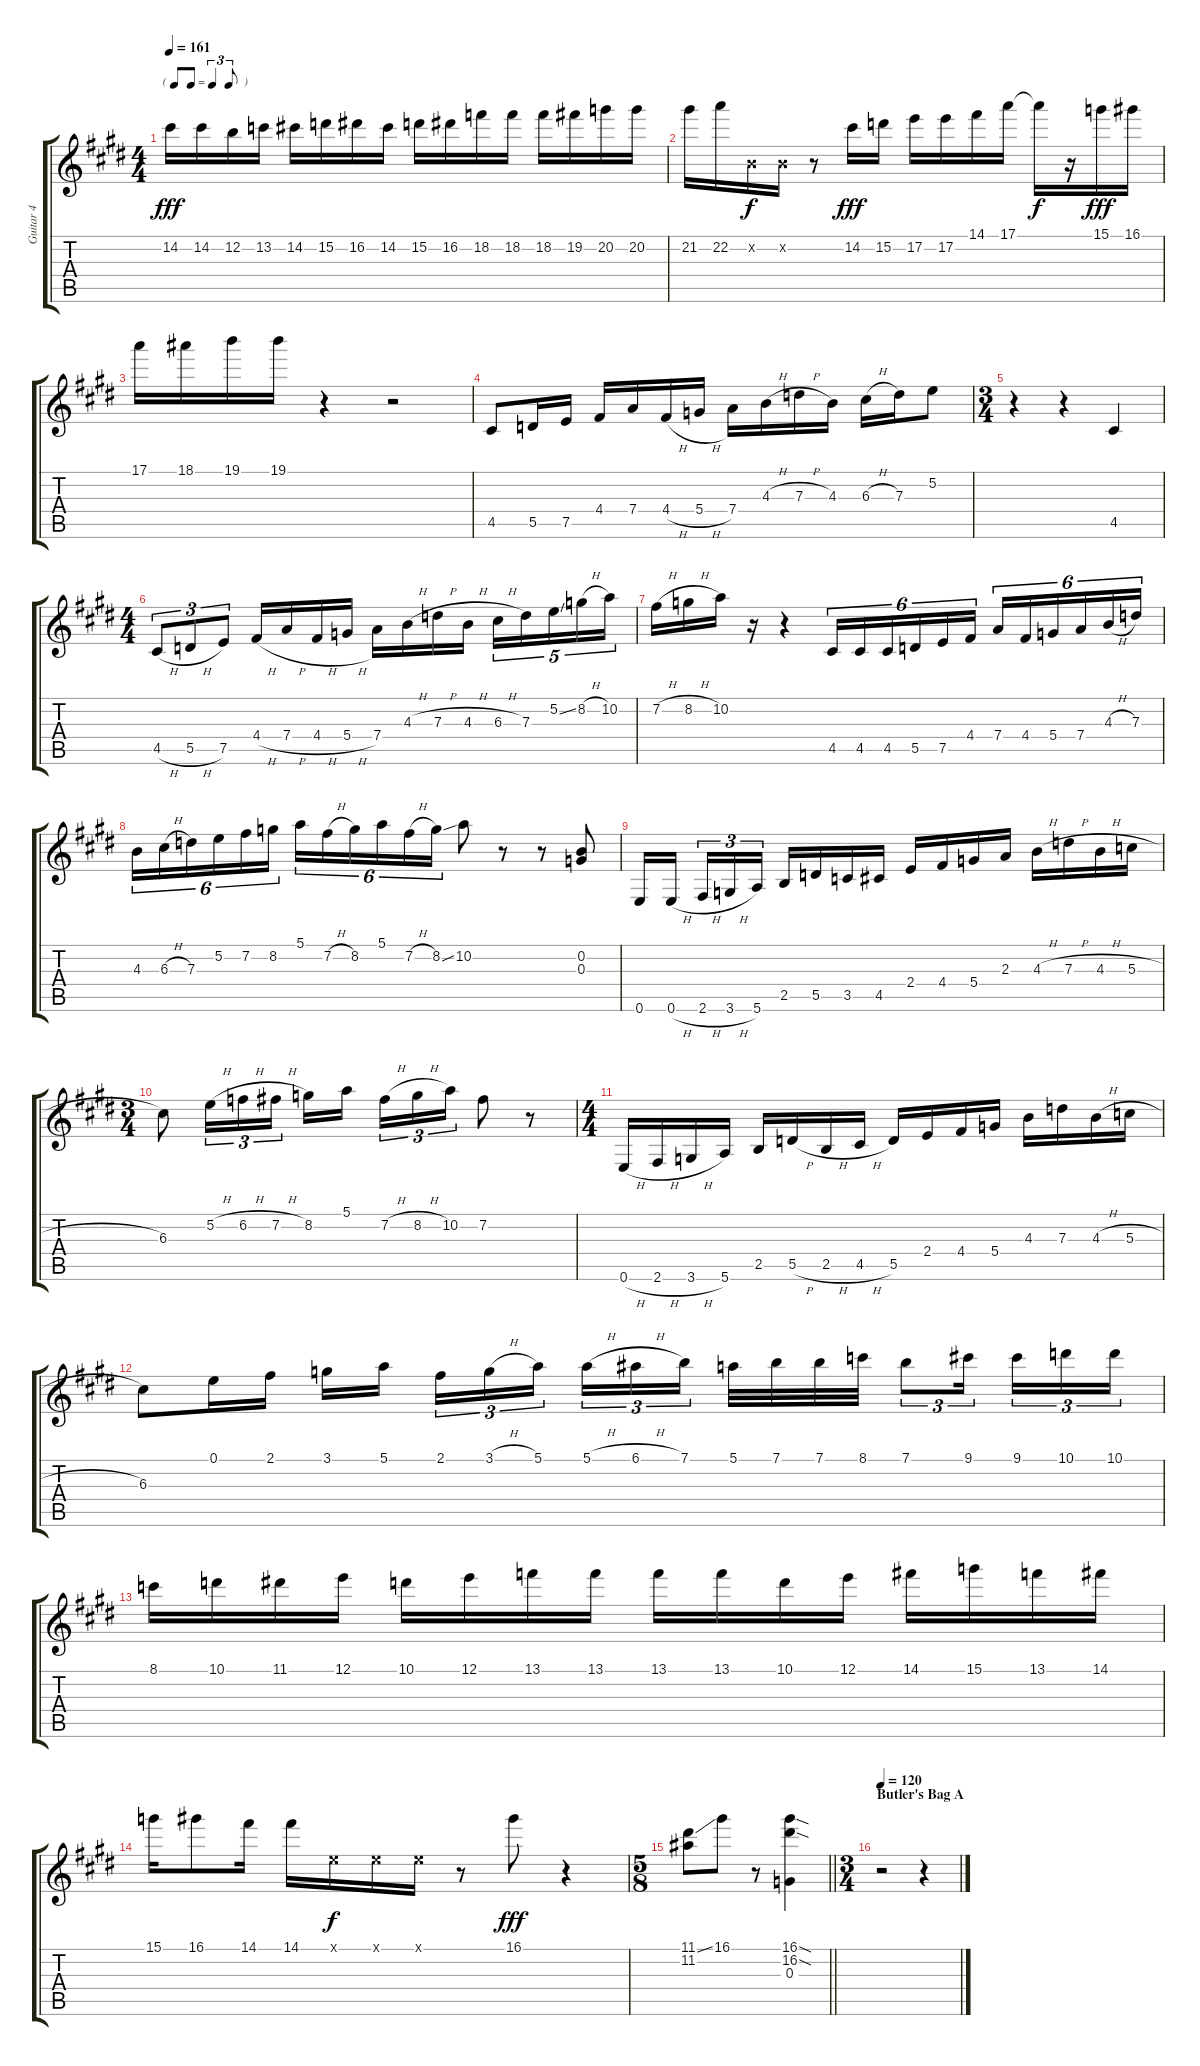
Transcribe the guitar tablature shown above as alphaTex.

\track ("Guitar 4" "Guitar 4") {instrument electricguitarjazz}
\staff {score tabs}
\tuning (E4 B3 G3 D3 A2 E2) {hide}
\ts (4 4)
\tf triplet8th
\tempo 161
\clef g2
\ks e
14.2.16{dy fff} 14.2.16 12.2.16 13.2.16 14.2.16 15.2.16 16.2.16 14.2.16 15.2.16 16.2.16 18.2.16 18.2.16 18.2.16 19.2.16 20.2.16 20.2.16 |
21.2.16 22.2.16 0.2{x}.16{dy f} 0.2{x}.16 r.8 14.2.16{dy fff} 15.2.16 17.2.16 17.2.16 14.1.16 17.1.16 17.1{t}.16{dy f} r.16 15.1.16{dy fff} 16.1.16 |
17.1.16 18.1.16 19.1.16 19.1.16 r.4 r.2 |
4.5.8 5.5.16 7.5.16 4.4.16 7.4.16 4.4{h}.16 5.4{h}.16 7.4.16 4.3{h}.16 7.3{h}.16 4.3.16 6.3{h}.16 7.3.16 5.2.8 |
\ts (3 4)
r.4 r.4 4.5.4 |
\ts (4 4)
4.5{h}.8{tu (3 2)} 5.5{h}.8{tu (3 2)} 7.5.8{tu (3 2)} 4.4{h}.16 7.4{h}.16 4.4{h}.16 5.4{h}.16 7.4.16 4.3{h}.16 7.3{h}.16 4.3{h}.16 6.3{h}.16{tu (5 4)} 7.3.16{tu (5 4)} 5.2{ss}.16{tu (5 4)} 8.2{h}.16{tu (5 4)} 10.2.16{tu (5 4)} |
7.2{h}.16 8.2{h}.16 10.2.16 r.16 r.4 4.5.16{tu (6 4)} 4.5.16{tu (6 4)} 4.5.16{tu (6 4)} 5.5.16{tu (6 4)} 7.5.16{tu (6 4)} 4.4.16{tu (6 4)} 7.4.16{tu (6 4)} 4.4.16{tu (6 4)} 5.4.16{tu (6 4)} 7.4.16{tu (6 4)} 4.3{h}.16{tu (6 4)} 7.3.16{tu (6 4)} |
4.3.16{tu (6 4)} 6.3{h}.16{tu (6 4)} 7.3.16{tu (6 4)} 5.2.16{tu (6 4)} 7.2.16{tu (6 4)} 8.2.16{tu (6 4)} 5.1.16{tu (6 4)} 7.2{h}.16{tu (6 4)} 8.2.16{tu (6 4)} 5.1.16{tu (6 4)} 7.2{h}.16{tu (6 4)} 8.2{ss}.16{tu (6 4)} 10.2.8 r.8 r.8 (0.2 0.3).8 |
0.6.16 0.6{h}.16 2.6{h}.16{tu (3 2)} 3.6{h}.16{tu (3 2)} 5.6.16{tu (3 2)} 2.5.16 5.5.16 3.5.16 4.5.16 2.4.16 4.4.16 5.4.16 2.3.16 4.3{h}.16 7.3{h}.16 4.3{h}.16 5.3{h}.16 |
\ts (3 4)
6.3.8 5.2{h}.16{tu (3 2)} 6.2{h}.16{tu (3 2)} 7.2{h}.16{tu (3 2)} 8.2.16 5.1.16 7.2{h}.16{tu (3 2)} 8.2{h}.16{tu (3 2)} 10.2.16{tu (3 2)} 7.2.8 r.8 |
\ts (4 4)
0.6{h}.16 2.6{h}.16 3.6{h}.16 5.6.16 2.5.16 5.5{h}.16 2.5{h}.16 4.5{h}.16 5.5.16 2.4.16 4.4.16 5.4.16 4.3.16 7.3.16 4.3{h}.16 5.3{h}.16 |
6.3.8 0.1.16 2.1.16 3.1.16 5.1.16 2.1.16{tu (3 2)} 3.1{h}.16{tu (3 2)} 5.1.16{tu (3 2)} 5.1{h}.16{tu (3 2)} 6.1{h}.16{tu (3 2)} 7.1.16{tu (3 2)} 5.1.32 7.1.32 7.1.32 8.1.32 7.1.8{tu (3 2)} 9.1.16{tu (3 2)} 9.1.16{tu (3 2)} 10.1.16{tu (3 2)} 10.1.16{tu (3 2)} |
8.1.16 10.1.16 11.1.16 12.1.16 10.1.16 12.1.16 13.1.16 13.1.16 13.1.16 13.1.16 10.1.16 12.1.16 14.1.16 15.1.16 13.1.16 14.1.16 |
15.1.16 16.1.8 14.1.16 14.1.16 0.1{x}.16{dy f} 0.1{x}.16 0.1{x}.16 r.8 16.1.8{dy fff} r.4 |
\ts (5 8)
\barLineRight lightlight
(11.1{ss} 11.2).8 16.1.8 r.8 (16.1{sod} 16.2{sod} 0.3).4 |
\ts (3 4)
\section ("" "Butler's Bag A")
\tempo 120
r.2 r.4
